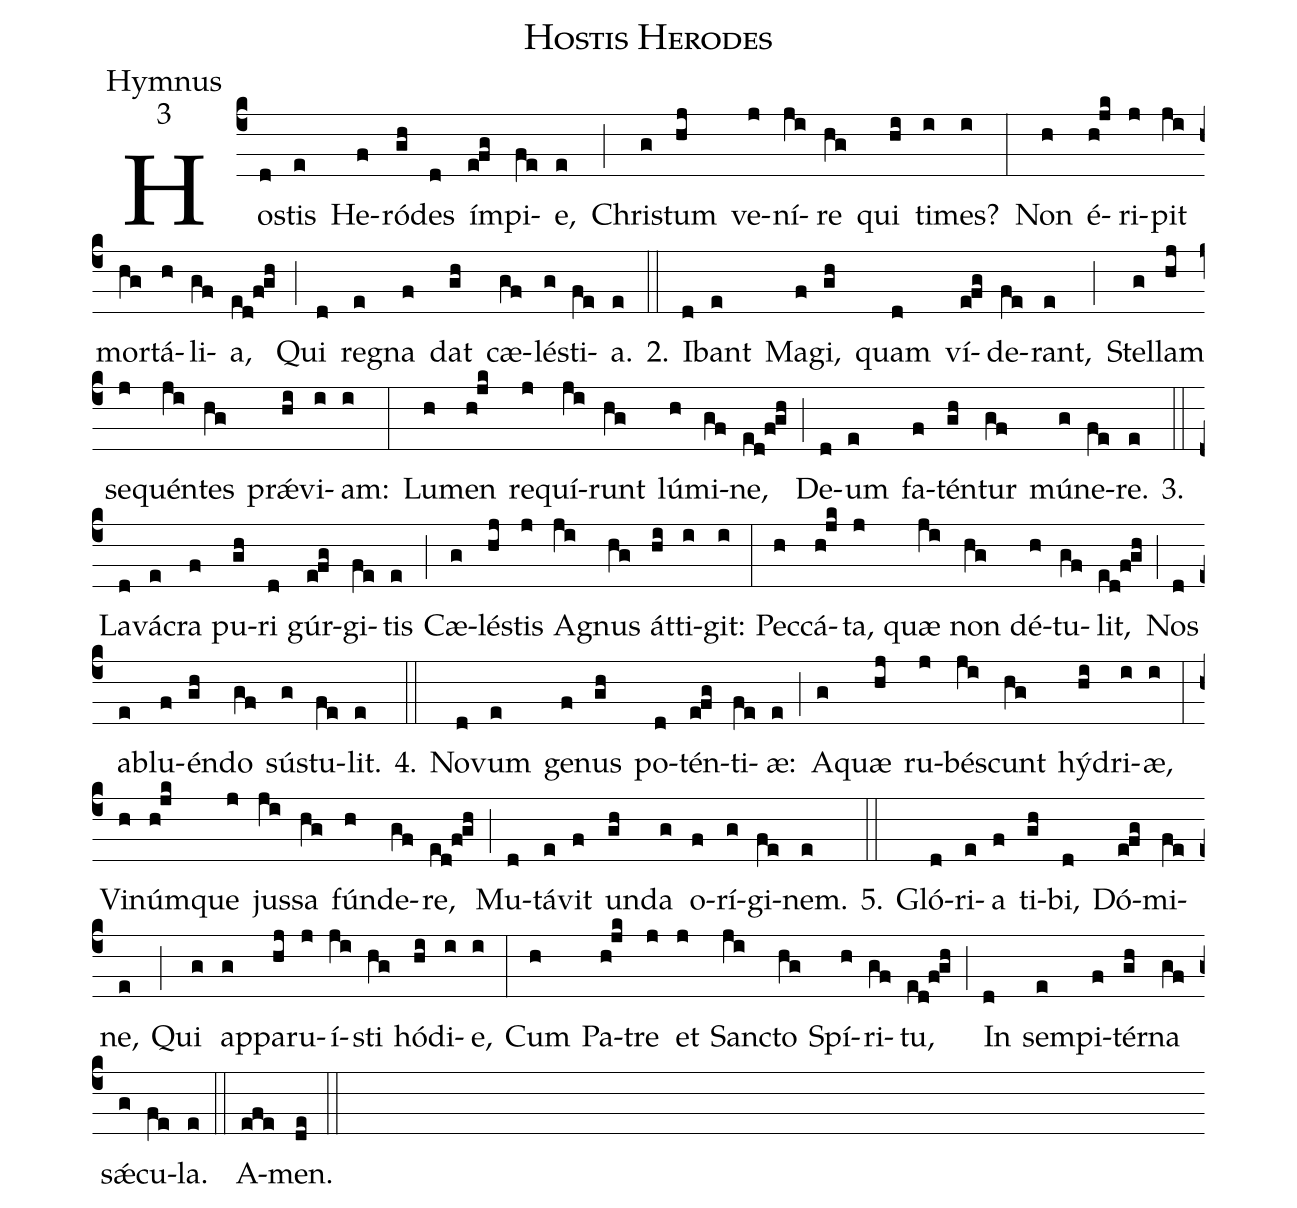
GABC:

name:Hostis Herodes;
office-part:Hymnus;
mode:3;
%%
(c4) Ho(d)stis(e) He(f)ró(gh)des(d) ím(e!fg)pi(fe)e,(e) (;) Chri(g)stum(hj) ve(j)ní(ji)re(hg) qui(hi) ti(i)mes?(i) (:)
Non(h) é(h!jk)ri(j)pit(ji) mor(hg)tá(h)li(gf)a,(ed!f!gh) (;) Qui(d) re(e)gna(f) dat(gh) cæ(gf)lé(g)sti(fe)a.(e) 2.(::) I(d)bant(e) Ma(f)gi,(gh) quam(d) ví(e!fg)de(fe)rant,(e) (;) Stel(g)lam(hj) se(j)quén(ji)tes(hg) pr{<sp>'ae</sp>}(hi)vi(i)am:(i) (:)
Lu(h)men(h!jk) re(j)quí(ji)runt(hg) lú(h)mi(gf)ne,(ed!f!gh) (;) De(d)um(e) fa(f)tén(gh)tur(gf) mú(g)ne(fe)re.(e) 3.(::) La(d)vá(e)cra(f) pu(gh)ri(d) gúr(e!fg)gi(fe)tis(e) (;) Cæ(g)lé(hj)stis(j) A(ji)gnus(hg) át(hi)ti(i)git:(i) (:)
Pec(h)cá(h!jk)ta,(j) quæ(ji) non(hg) dé(h)tu(gf)lit,(ed!f!gh) (;) Nos(d) a(e)blu(f)én(gh)do(gf) sú(g)stu(fe)lit.(e) 4.(::) No(d)vum(e) ge(f)nus(gh) po(d)tén(e!fg)ti(fe)æ:(e) (;) A(g)quæ(hj) ru(j)bé(ji)scunt(hg) hý(hi)dri(i)æ,(i) (:)
Vi(h)núm(h!jk)que(j) jus(ji)sa(hg) fún(h)de(gf)re,(ed!f!gh) (;) Mu(d)tá(e)vit(f) un(gh)da(g) o(f)rí(g)gi(fe)nem.(e) 5.(::) Gló(d)ri(e)a(f) ti(gh)bi,(d) Dó(e!fg)mi(fe)ne,(e) (;) Qui(g) ap(g)pa(hj)ru(j)í(ji)sti(hg) hó(hi)di(i)e,(i) (:)
Cum(h) Pa(h!jk)tre(j) et(j) San(ji)cto(hg) Spí(h)ri(gf)tu,(ed!f!gh) (;) In(d) sem(e)pi(f)tér(gh)na(gf) s{<sp>'ae</sp>}(g)cu(fe)la.(e) (::)
A(efe)men.(de) (::)
